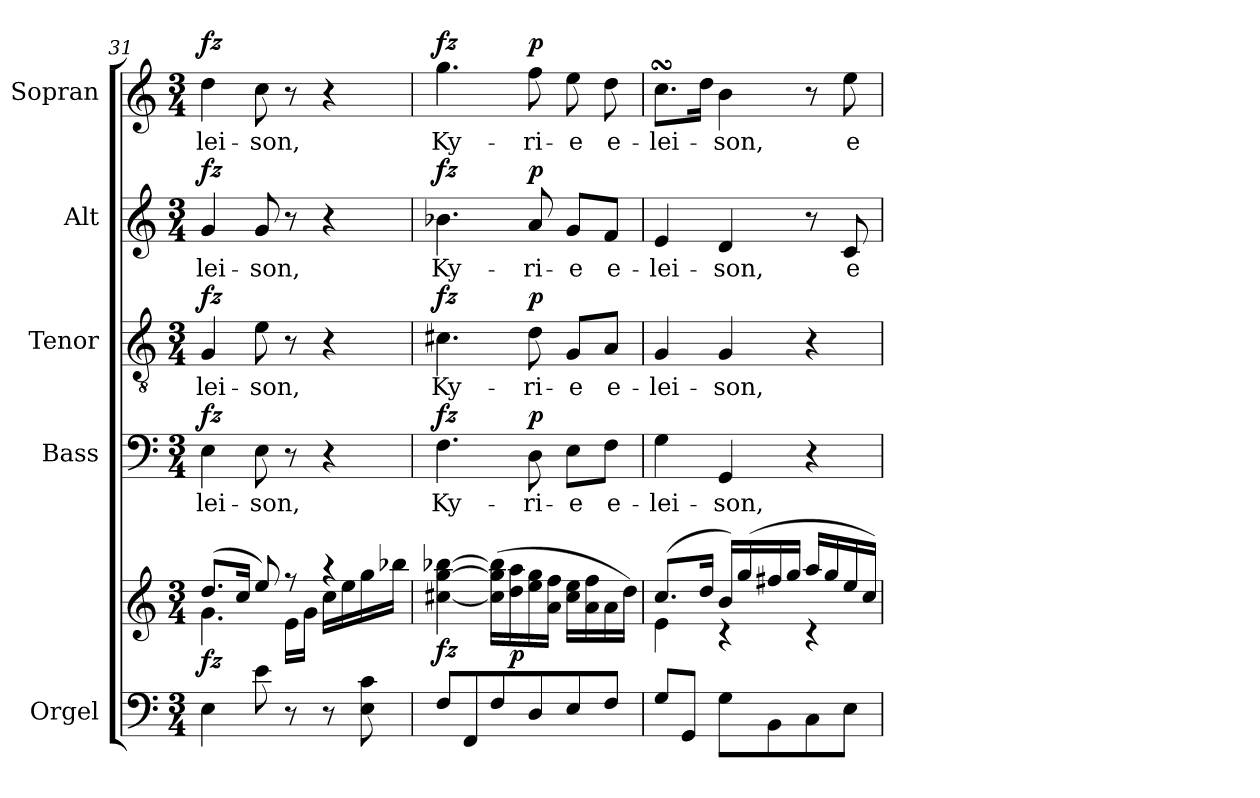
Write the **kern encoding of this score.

**kern	**kern	**dynam	**kern	**text	**dynam	**kern	**text	**dynam	**kern	**text	**dynam	**kern	**text	**dynam
*part5	*part5	*part5	*part4	*part4	*part4	*part3	*part3	*part3	*part2	*part2	*part2	*part1	*part1	*part1
*staff6	*staff5	*staff5/6	*staff4	*staff4	*staff4	*staff3	*staff3	*staff3	*staff2	*staff2	*staff2	*staff1	*staff1	*staff1
*I"Orgel	*	*	*I"Bass	*	*	*I"Tenor	*	*	*I"Alt	*	*	*I"Sopran	*	*
*I'Org.	*	*	*I'B.	*	*	*I'T.	*	*	*I'A.	*	*	*I'S.	*	*
*clefF4	*clefG2	*	*clefF4	*	*	*clefGv2	*	*	*clefG2	*	*	*clefG2	*	*
*k[]	*k[]	*	*k[]	*	*	*k[]	*	*	*k[]	*	*	*k[]	*	*
*C:	*C:	*	*C:	*	*	*C:	*	*	*C:	*	*	*C:	*	*
*M3/4	*M3/4	*	*M3/4	*	*	*M3/4	*	*	*M3/4	*	*	*M3/4	*	*
=31	=31	=31	=31	=31	=31	=31	=31	=31	=31	=31	=31	=31	=31	=31
*	*^	*	*	*	*	*	*	*	*	*	*	*	*	*
!	!	!	!LO:DY:b	!	!LO:LY:b	!LO:DY:a	!	!LO:LY:b	!LO:DY:a	!	!LO:LY:b	!LO:DY:a	!	!LO:LY:b	!LO:DY:a
4E\	(>8.dd/L	4.g\	fz	4E\	-lei-	fz	4G/	-lei-	fz	4g/	-lei-	fz	4dd\	-lei-	fz
.	16cc/Jk	.	.	.	.	.	.	.	.	.	.	.	.	.	.
!	!	!	!	!	!LO:LY:b	!	!	!LO:LY:b	!	!	!LO:LY:b	!	!	!LO:LY:b	!
8e\	8ee/)	.	.	8E\	-son,	.	8e\	-son,	.	8g/	-son,	.	8cc\	-son,	.
8r	8rff	16e\LL	.	8r	.	.	8r	.	.	8r	.	.	8r	.	.
.	.	16g\JJ	.	.	.	.	.	.	.	.	.	.	.	.	.
8r	4raa	16cc\LL	.	4r	.	.	4r	.	.	4r	.	.	4r	.	.
.	.	16ee\	.	.	.	.	.	.	.	.	.	.	.	.	.
8E\ 8c\	.	16gg\	.	.	.	.	.	.	.	.	.	.	.	.	.
.	.	16bb-X\JJ	.	.	.	.	.	.	.	.	.	.	.	.	.
!!LO:PB:g=z
=32	=32	=32	=32	=32	=32	=32	=32	=32	=32	=32	=32	=32	=32	=32	=32
!	!	!	!LO:DY:b	!	!LO:LY:b	!LO:DY:a	!	!LO:LY:b	!LO:DY:a	!	!LO:LY:b	!LO:DY:a	!	!LO:LY:b	!LO:DY:a
*	*v	*v	*	*	*	*	*	*	*	*	*	*	*	*	*
8F/L	[4cc#X\ [4gg\ [4bb-X\	fz	4.F\	Ky-	fz	4.c#X\	Ky-	fz	4.b-X\	Ky-	fz	4.gg\	Ky-	fz
8FF/	.	.	.	.	.	.	.	.	.	.	.	.	.	.
8F/	(>16cc#\] 16gg\] 16bb-\]LL	.	.	.	.	.	.	.	.	.	.	.	.	.
!	!	!LO:DY:b	!	!	!	!	!	!	!	!	!	!	!	!
.	16dd\ 16aa\	p	.	.	.	.	.	.	.	.	.	.	.	.
!	!	!	!	!LO:LY:b	!LO:DY:a	!	!LO:LY:b	!LO:DY:a	!	!LO:LY:b	!LO:DY:a	!	!LO:LY:b	!LO:DY:a
8D/	16ee\ 16gg\	.	8D\	-ri-	p	8d\	-ri-	p	8a/	-ri-	p	8ff\	-ri-	p
.	16a\ 16ff\JJ	.	.	.	.	.	.	.	.	.	.	.	.	.
!	!	!	!	!LO:LY:b	!	!	!LO:LY:b	!	!	!LO:LY:b	!	!	!LO:LY:b	!
8E/	16cc#\ 16ee\LL	.	8E\L	-e	.	8G/L	-e	.	8g/L	-e	.	8ee\	-e	.
.	16a\ 16ff\	.	.	.	.	.	.	.	.	.	.	.	.	.
!	!	!	!	!LO:LY:b	!	!	!LO:LY:b	!	!	!LO:LY:b	!	!	!LO:LY:b	!
8F/J	16a\	.	8F\J	e-	.	8A/J	e-	.	8f/J	e-	.	8dd\	e-	.
.	16dd\JJ)	.	.	.	.	.	.	.	.	.	.	.	.	.
=33	=33	=33	=33	=33	=33	=33	=33	=33	=33	=33	=33	=33	=33	=33
*	*^	*	*	*	*	*	*	*	*	*	*	*	*	*
!	!	!	!	!	!LO:LY:b	!	!	!LO:LY:b	!	!	!LO:LY:b	!	!	!LO:LY:b	!
8G/L	(>8.cc/L	4e\	.	4G\	-lei-	.	4G/	-lei-	.	4e/	-lei-	.	8.ccsSSs\L	-lei-	.
8GG/J	.	.	.	.	.	.	.	.	.	.	.	.	.	.	.
.	16dd/Jk	.	.	.	.	.	.	.	.	.	.	.	16dd\Jk	.	.
!	!	!	!	!	!LO:LY:b	!	!	!LO:LY:b	!	!	!LO:LY:b	!	!	!LO:LY:b	!
8G\L	16b/LL)	4rc	.	4GG/	-son,	.	4G/	-son,	.	4d/	-son,	.	4b\	-son,	.
.	(>16gg/	.	.	.	.	.	.	.	.	.	.	.	.	.	.
8BB\	16ff#X/	.	.	.	.	.	.	.	.	.	.	.	.	.	.
.	16gg/JJ	.	.	.	.	.	.	.	.	.	.	.	.	.	.
8C\	16aa/LL	4rc	.	4r	.	.	4r	.	.	8r	.	.	8r	.	.
.	16gg/	.	.	.	.	.	.	.	.	.	.	.	.	.	.
!	!	!	!	!	!	!	!	!	!	!	!LO:LY:b	!	!	!LO:LY:b	!
8E\J	16ee/	.	.	.	.	.	.	.	.	8c/	e-	.	8ee\	e-	.
.	16cc/JJ)	.	.	.	.	.	.	.	.	.	.	.	.	.	.
*	*v	*v	*	*	*	*	*	*	*	*	*	*	*	*	*
=	=	=	=	=	=	=	=	=	=	=	=	=	=	=
*-	*-	*-	*-	*-	*-	*-	*-	*-	*-	*-	*-	*-	*-	*-
